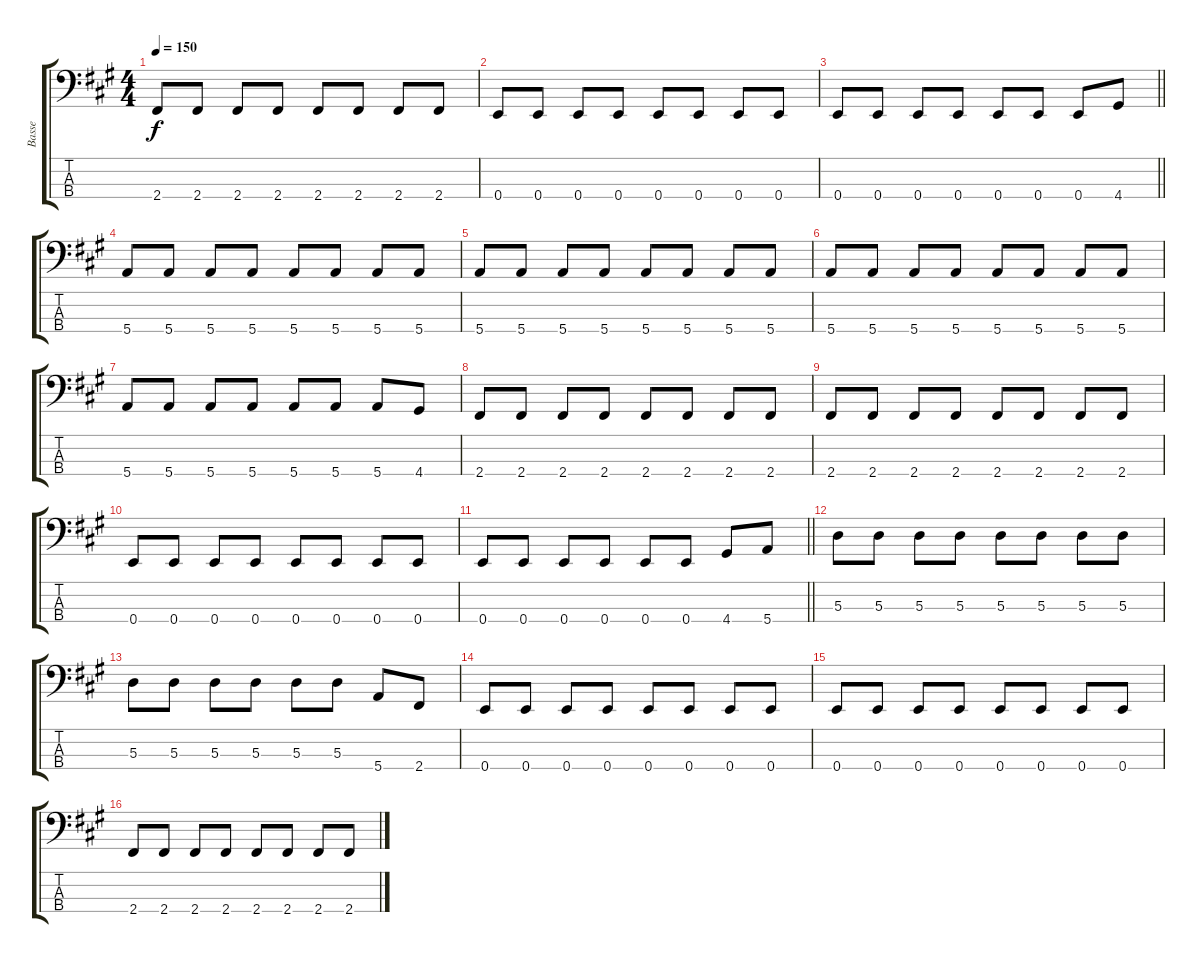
\track ("Basse" "Basse") {instrument electricbassfinger}
\staff {score tabs}
\tuning (G2 D2 A1 E1) {hide}
\ts (4 4)
\tempo 150
\clef f4
\ks a
2.4.8{dy f} 2.4.8 2.4.8 2.4.8 2.4.8 2.4.8 2.4.8 2.4.8 |
0.4.8 0.4.8 0.4.8 0.4.8 0.4.8 0.4.8 0.4.8 0.4.8 |
\barLineRight lightlight
0.4.8 0.4.8 0.4.8 0.4.8 0.4.8 0.4.8 0.4.8 4.4.8 |
5.4.8 5.4.8 5.4.8 5.4.8 5.4.8 5.4.8 5.4.8 5.4.8 |
5.4.8 5.4.8 5.4.8 5.4.8 5.4.8 5.4.8 5.4.8 5.4.8 |
5.4.8 5.4.8 5.4.8 5.4.8 5.4.8 5.4.8 5.4.8 5.4.8 |
5.4.8 5.4.8 5.4.8 5.4.8 5.4.8 5.4.8 5.4.8 4.4.8 |
2.4.8 2.4.8 2.4.8 2.4.8 2.4.8 2.4.8 2.4.8 2.4.8 |
2.4.8 2.4.8 2.4.8 2.4.8 2.4.8 2.4.8 2.4.8 2.4.8 |
0.4.8 0.4.8 0.4.8 0.4.8 0.4.8 0.4.8 0.4.8 0.4.8 |
\barLineRight lightlight
0.4.8 0.4.8 0.4.8 0.4.8 0.4.8 0.4.8 4.4.8 5.4.8 |
5.3.8 5.3.8 5.3.8 5.3.8 5.3.8 5.3.8 5.3.8 5.3.8 |
5.3.8 5.3.8 5.3.8 5.3.8 5.3.8 5.3.8 5.4.8 2.4.8 |
0.4.8 0.4.8 0.4.8 0.4.8 0.4.8 0.4.8 0.4.8 0.4.8 |
0.4.8 0.4.8 0.4.8 0.4.8 0.4.8 0.4.8 0.4.8 0.4.8 |
2.4.8 2.4.8 2.4.8 2.4.8 2.4.8 2.4.8 2.4.8 2.4.8
